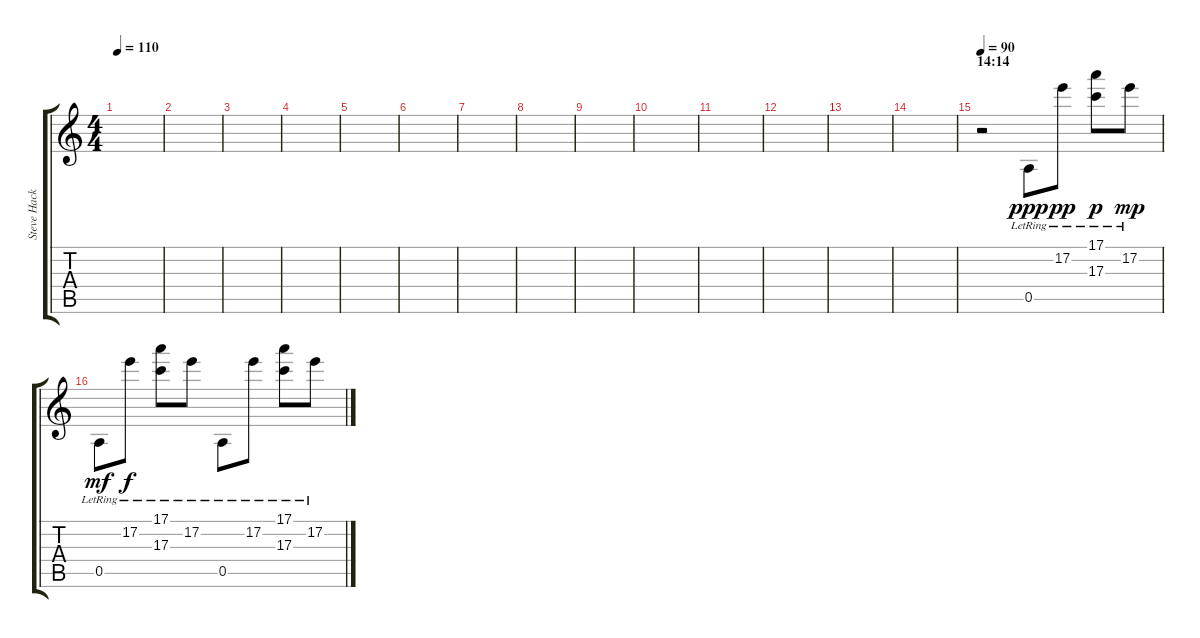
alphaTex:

\track ("Steve Hackett (electric guitar 1)" "Steve Hack") {instrument electricguitarclean}
\staff {score tabs}
\tuning (E4 B3 G3 D3 A2 E2) {hide}
\ts (4 4)
\tempo 110
\clef g2
\ks c
|
|
|
|
|
|
|
|
|
|
|
|
|
|
\section ("" "14:14")
\tempo 90
r.2{instrument electricguitarjazz} 0.5{lr}.8{dy ppp} 17.2{lr}.8{dy pp} (17.1{lr} 17.3{lr}).8{dy p} 17.2{lr}.8{dy mp} |
0.5{lr}.8{dy mf} 17.2{lr}.8{dy f} (17.1{lr} 17.3{lr}).8 17.2{lr}.8 0.5{lr}.8 17.2{lr}.8 (17.1{lr} 17.3{lr}).8 17.2{lr}.8
